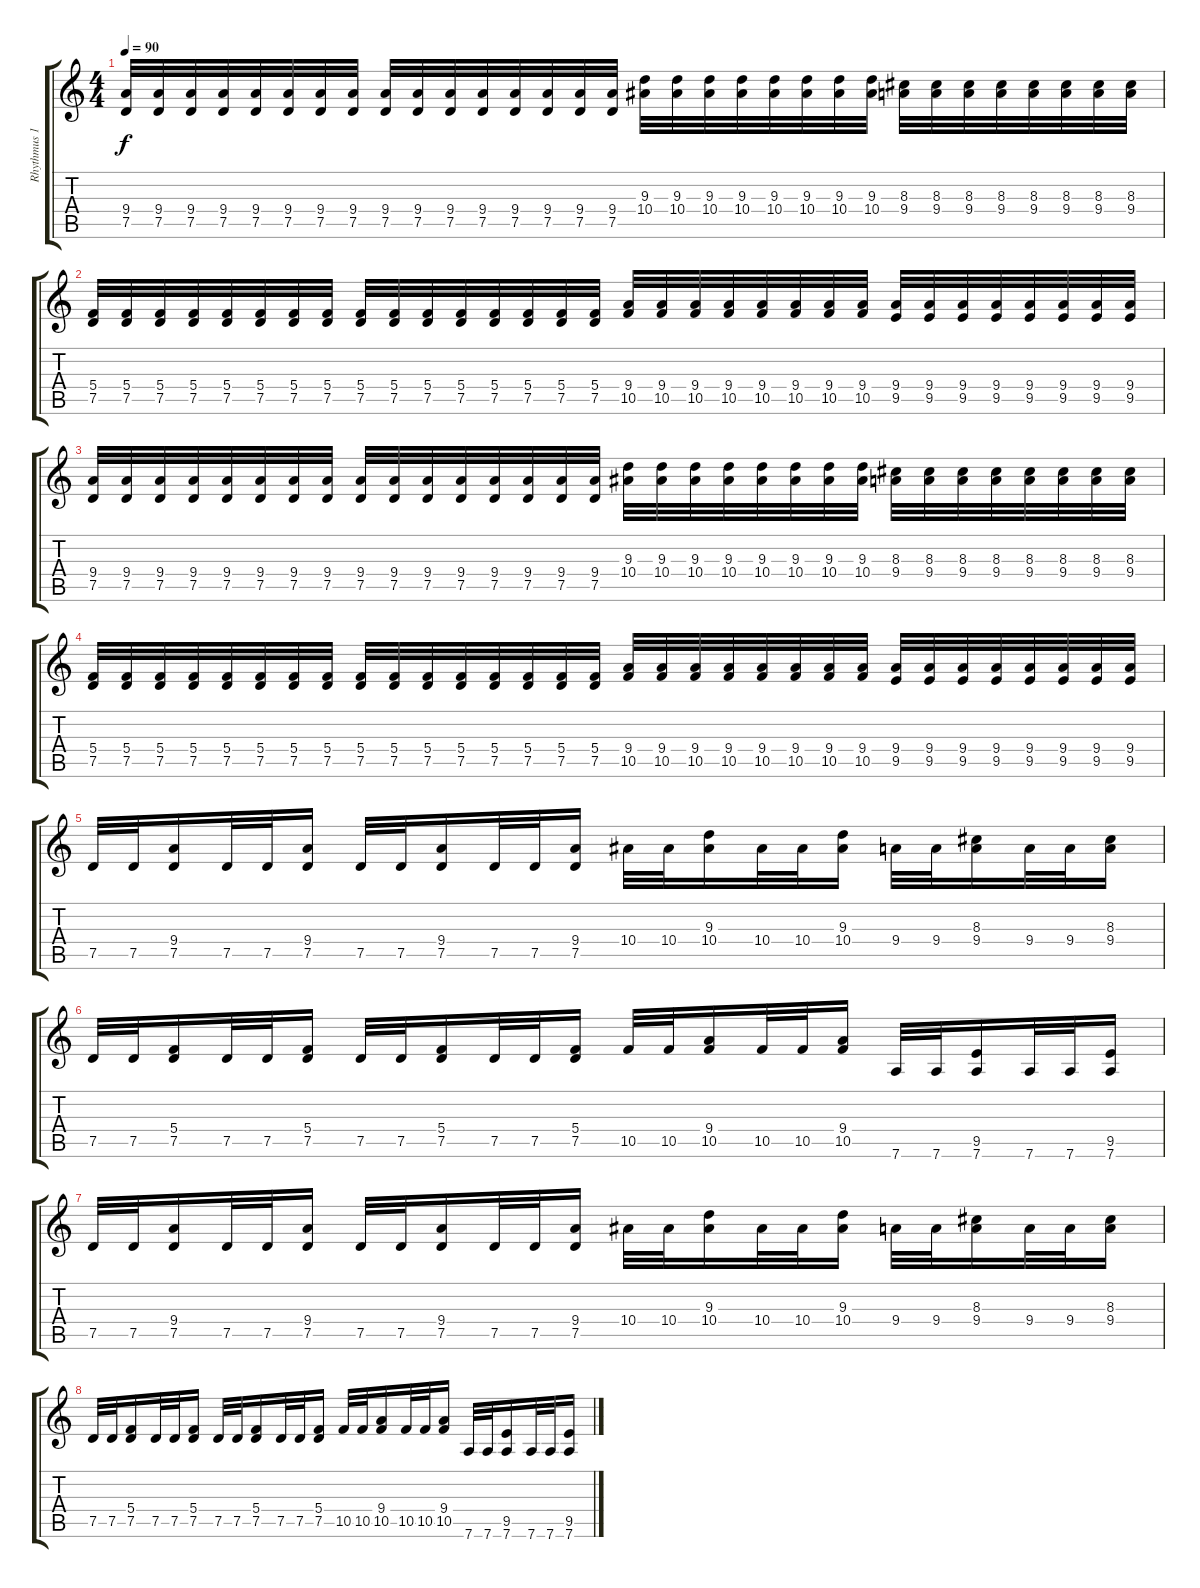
\track ("Rhythmus 1" "Rhythmus 1") {instrument distortionguitar}
\staff {score tabs}
\tuning (D4 A3 F3 C3 G2 D2) {hide}
\ts (4 4)
\tempo 90
\clef g2
\ks c
(9.4 7.5).32{dy f} (9.4 7.5).32 (9.4 7.5).32 (9.4 7.5).32 (9.4 7.5).32 (9.4 7.5).32 (9.4 7.5).32 (9.4 7.5).32 (9.4 7.5).32 (9.4 7.5).32 (9.4 7.5).32 (9.4 7.5).32 (9.4 7.5).32 (9.4 7.5).32 (9.4 7.5).32 (9.4 7.5).32 (9.3 10.4).32 (9.3 10.4).32 (9.3 10.4).32 (9.3 10.4).32 (9.3 10.4).32 (9.3 10.4).32 (9.3 10.4).32 (9.3 10.4).32 (8.3 9.4).32 (8.3 9.4).32 (8.3 9.4).32 (8.3 9.4).32 (8.3 9.4).32 (8.3 9.4).32 (8.3 9.4).32 (8.3 9.4).32 |
(5.4 7.5).32 (5.4 7.5).32 (5.4 7.5).32 (5.4 7.5).32 (5.4 7.5).32 (5.4 7.5).32 (5.4 7.5).32 (5.4 7.5).32 (5.4 7.5).32 (5.4 7.5).32 (5.4 7.5).32 (5.4 7.5).32 (5.4 7.5).32 (5.4 7.5).32 (5.4 7.5).32 (5.4 7.5).32 (9.4 10.5).32 (9.4 10.5).32 (9.4 10.5).32 (9.4 10.5).32 (9.4 10.5).32 (9.4 10.5).32 (9.4 10.5).32 (9.4 10.5).32 (9.4 9.5).32 (9.4 9.5).32 (9.4 9.5).32 (9.4 9.5).32 (9.4 9.5).32 (9.4 9.5).32 (9.4 9.5).32 (9.4 9.5).32 |
(9.4 7.5).32 (9.4 7.5).32 (9.4 7.5).32 (9.4 7.5).32 (9.4 7.5).32 (9.4 7.5).32 (9.4 7.5).32 (9.4 7.5).32 (9.4 7.5).32 (9.4 7.5).32 (9.4 7.5).32 (9.4 7.5).32 (9.4 7.5).32 (9.4 7.5).32 (9.4 7.5).32 (9.4 7.5).32 (9.3 10.4).32 (9.3 10.4).32 (9.3 10.4).32 (9.3 10.4).32 (9.3 10.4).32 (9.3 10.4).32 (9.3 10.4).32 (9.3 10.4).32 (8.3 9.4).32 (8.3 9.4).32 (8.3 9.4).32 (8.3 9.4).32 (8.3 9.4).32 (8.3 9.4).32 (8.3 9.4).32 (8.3 9.4).32 |
(5.4 7.5).32 (5.4 7.5).32 (5.4 7.5).32 (5.4 7.5).32 (5.4 7.5).32 (5.4 7.5).32 (5.4 7.5).32 (5.4 7.5).32 (5.4 7.5).32 (5.4 7.5).32 (5.4 7.5).32 (5.4 7.5).32 (5.4 7.5).32 (5.4 7.5).32 (5.4 7.5).32 (5.4 7.5).32 (9.4 10.5).32 (9.4 10.5).32 (9.4 10.5).32 (9.4 10.5).32 (9.4 10.5).32 (9.4 10.5).32 (9.4 10.5).32 (9.4 10.5).32 (9.4 9.5).32 (9.4 9.5).32 (9.4 9.5).32 (9.4 9.5).32 (9.4 9.5).32 (9.4 9.5).32 (9.4 9.5).32 (9.4 9.5).32 |
7.5.32 7.5.32 (9.4 7.5).16 7.5.32 7.5.32 (9.4 7.5).16 7.5.32 7.5.32 (9.4 7.5).16 7.5.32 7.5.32 (9.4 7.5).16 10.4.32 10.4.32 (9.3 10.4).16 10.4.32 10.4.32 (9.3 10.4).16 9.4.32 9.4.32 (8.3 9.4).16 9.4.32 9.4.32 (8.3 9.4).16 |
7.5.32 7.5.32 (5.4 7.5).16 7.5.32 7.5.32 (5.4 7.5).16 7.5.32 7.5.32 (5.4 7.5).16 7.5.32 7.5.32 (5.4 7.5).16 10.5.32 10.5.32 (9.4 10.5).16 10.5.32 10.5.32 (9.4 10.5).16 7.6.32 7.6.32 (9.5 7.6).16 7.6.32 7.6.32 (9.5 7.6).16 |
7.5.32 7.5.32 (9.4 7.5).16 7.5.32 7.5.32 (9.4 7.5).16 7.5.32 7.5.32 (9.4 7.5).16 7.5.32 7.5.32 (9.4 7.5).16 10.4.32 10.4.32 (9.3 10.4).16 10.4.32 10.4.32 (9.3 10.4).16 9.4.32 9.4.32 (8.3 9.4).16 9.4.32 9.4.32 (8.3 9.4).16 |
7.5.32 7.5.32 (5.4 7.5).16 7.5.32 7.5.32 (5.4 7.5).16 7.5.32 7.5.32 (5.4 7.5).16 7.5.32 7.5.32 (5.4 7.5).16 10.5.32 10.5.32 (9.4 10.5).16 10.5.32 10.5.32 (9.4 10.5).16 7.6.32 7.6.32 (9.5 7.6).16 7.6.32 7.6.32 (9.5 7.6).16
